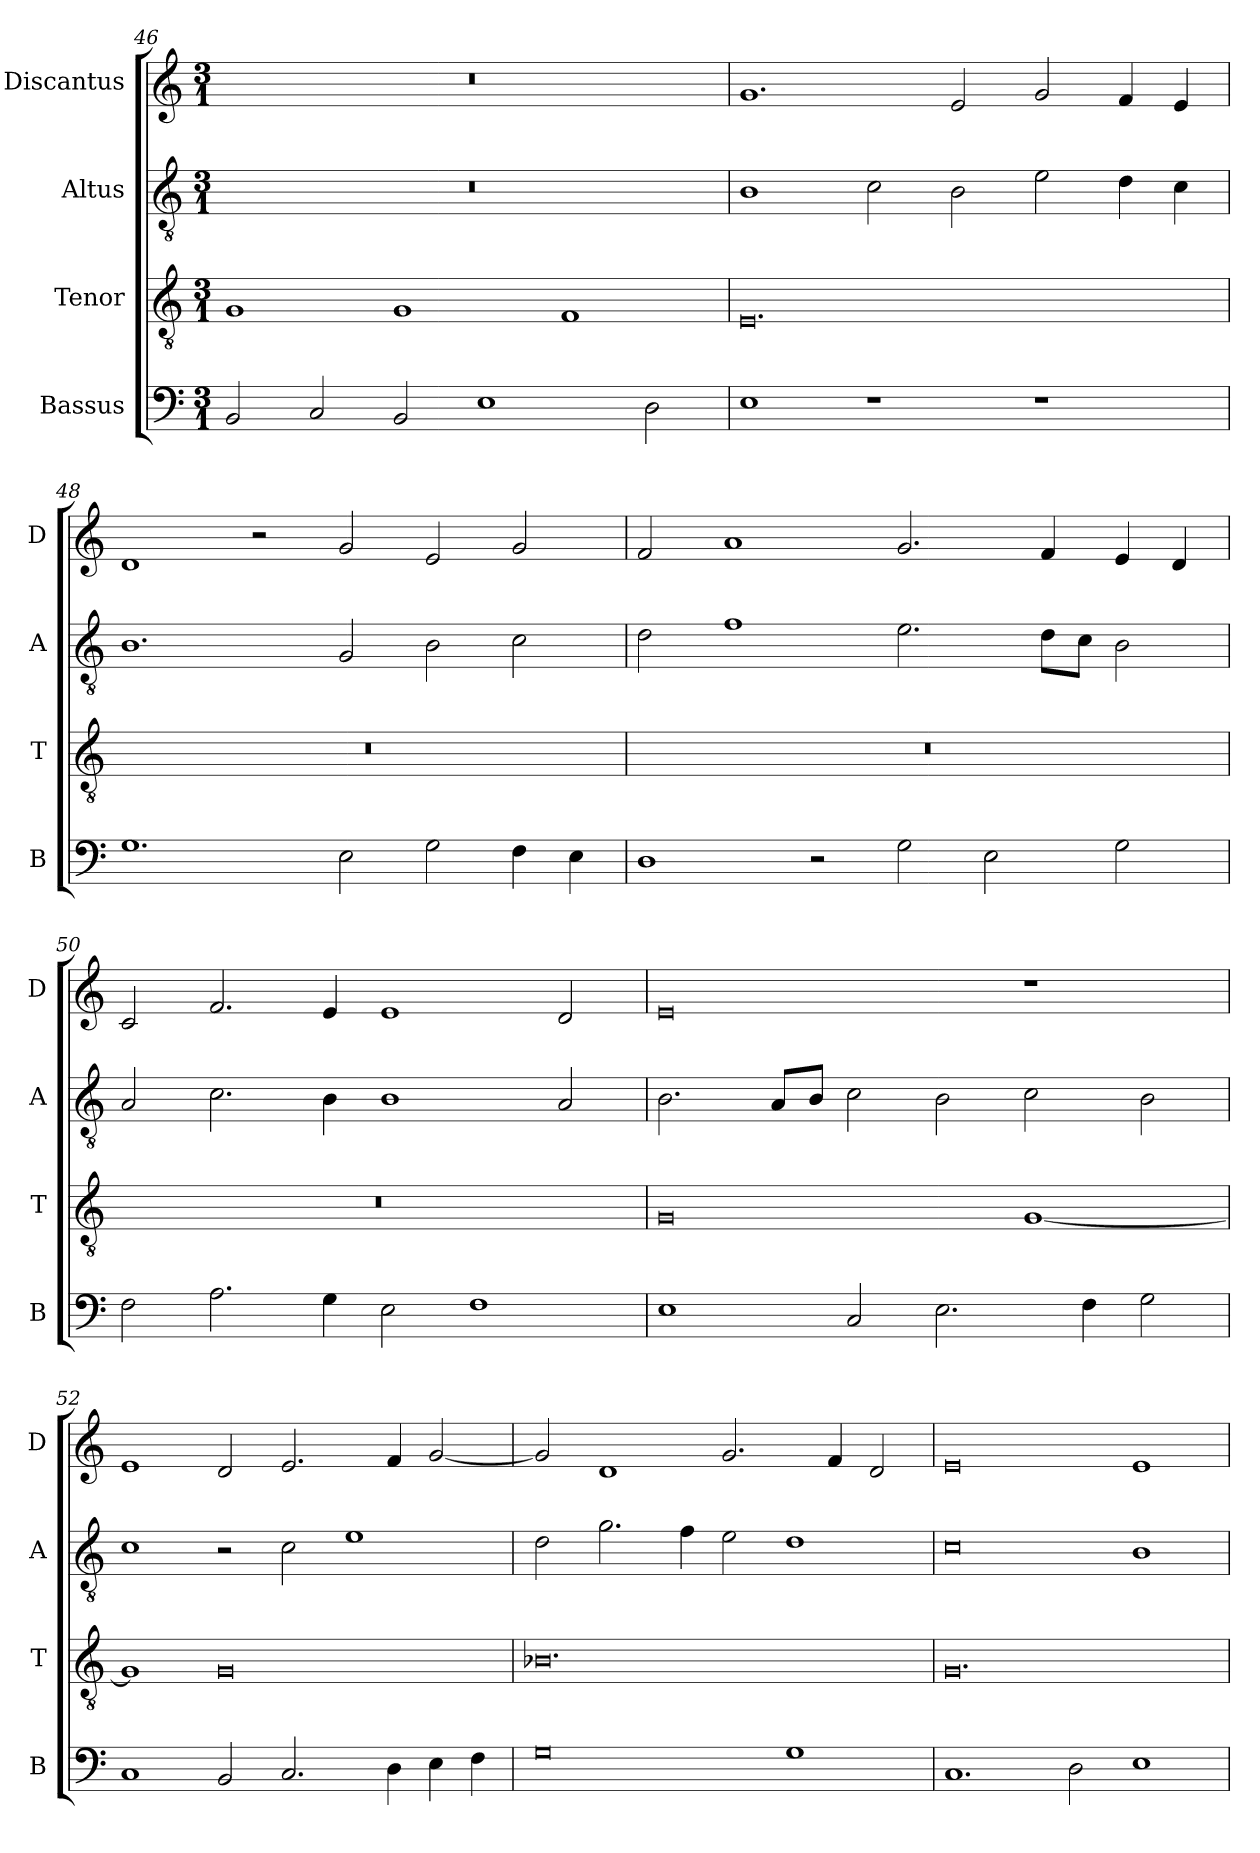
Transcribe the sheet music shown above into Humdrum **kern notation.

**kern	**kern	**kern	**kern
*part4	*part3	*part2	*part1
*staff4	*staff3	*staff2	*staff1
*I"Bassus	*I"Tenor	*I"Altus	*I"Discantus
*I'B	*I'T	*I'A	*I'D
*clefF4	*clefGv2	*clefGv2	*clefG2
*k[]	*k[]	*k[]	*k[]
*M3/1	*M3/1	*M3/1	*M3/1
=46	=46	=46	=46
2BB/	1G	0.r	0.r
2C/	.	.	.
2BB/	1G	.	.
1E	.	.	.
.	1F	.	.
2D\	.	.	.
=47	=47	=47	=47
1E	0.E	1B	1.g
1r	.	2c\	.
.	.	2B\	2e/
1r	.	2e\	2g/
.	.	4d\	4f/
.	.	4c\	4e/
=48	=48	=48	=48
1.G	0.r	1.B	1d
.	.	.	2r
2E\	.	2G/	2g/
2G\	.	2B\	2e/
4F\	.	2c\	2g/
4E\	.	.	.
=49	=49	=49	=49
1D	0.r	2d\	2f/
.	.	1f	1a
2r	.	.	.
2G\	.	2.e\	2.g/
2E\	.	.	.
.	.	8d\L	4f/
.	.	8c\J	.
2G\	.	2B\	4e/
.	.	.	4d/
=50	=50	=50	=50
2F\	0.r	2A/	2c/
2.A\	.	2.c\	2.f/
4G\	.	4B\	4e/
2E\	.	1B	1e
1F	.	.	.
.	.	2A/	2d/
=51	=51	=51	=51
1E	0G	2.B\	0e
.	.	8A/L	.
.	.	8B/J	.
2C/	.	2c\	.
2.E\	.	2B\	.
.	[1G	2c\	1r
4F\	.	.	.
2G\	.	2B\	.
=52	=52	=52	=52
1C	1G]	1c	1e
2BB/	0G	2r	2d/
2.C/	.	2c\	2.e/
.	.	1e	.
4D\	.	.	4f/
4E\	.	.	[2g/
4F\	.	.	.
=53	=53	=53	=53
0G	0.B-X	2d\	2g/]
.	.	2.g\	1d
.	.	4f\	.
.	.	2e\	2.g/
1G	.	1d	.
.	.	.	4f/
.	.	.	2d/
=54	=54	=54	=54
1.C	0.G	0c	0e
2D\	.	.	.
1E	.	1B	1e
=	=	=	=
*-	*-	*-	*-
